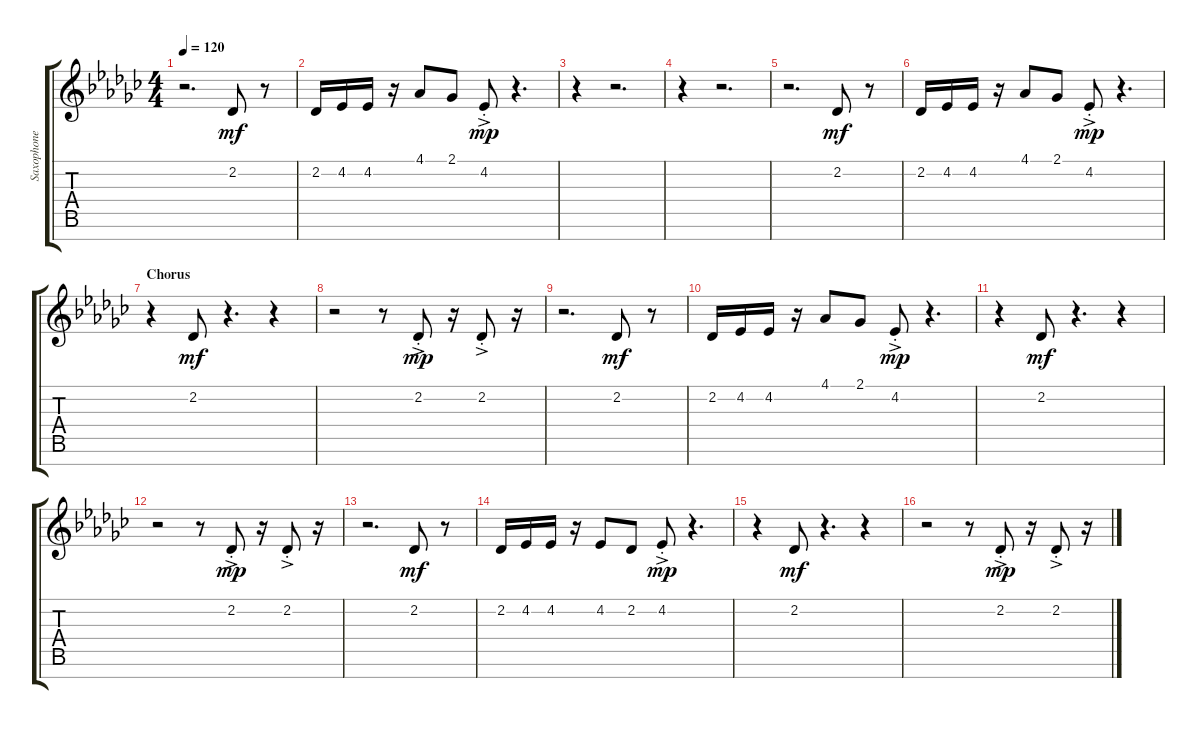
\track ("Saxophone : Tenor in Bb" "Saxophone ") {instrument tenorsax}
\staff {score tabs}
\tuning (E4 B3 G3 D3 A2 E2 B1) {hide}
\ts (4 4)
\tempo 120
\clef g2
\ks ebminor
r.2{d dy mf} 2.2.8 r.8 |
2.2.16 4.2.16 4.2.16 r.16 4.1.8 2.1.8 4.2{ac st}.8{dy mp} r.4{d} |
r.4 r.2{d} |
r.4 r.2{d} |
r.2{d} 2.2.8{dy mf} r.8 |
2.2.16 4.2.16 4.2.16 r.16 4.1.8 2.1.8 4.2{ac st}.8{dy mp} r.4{d} |
\section ("" "Chorus")
r.4 2.2.8{dy mf} r.4{d} r.4 |
r.2 r.8 2.2{ac st}.8{dy mp} r.16 2.2{ac st}.8 r.16 |
r.2{d} 2.2.8{dy mf} r.8 |
2.2.16 4.2.16 4.2.16 r.16 4.1.8 2.1.8 4.2{ac st}.8{dy mp} r.4{d} |
r.4 2.2.8{dy mf} r.4{d} r.4 |
r.2 r.8 2.2{ac st}.8{dy mp} r.16 2.2{ac st}.8 r.16 |
r.2{d} 2.2.8{dy mf} r.8 |
2.2.16 4.2.16 4.2.16 r.16 4.2.8 2.2.8 4.2{ac st}.8{dy mp} r.4{d} |
r.4 2.2.8{dy mf} r.4{d} r.4 |
r.2 r.8 2.2{ac st}.8{dy mp} r.16 2.2{ac st}.8 r.16
